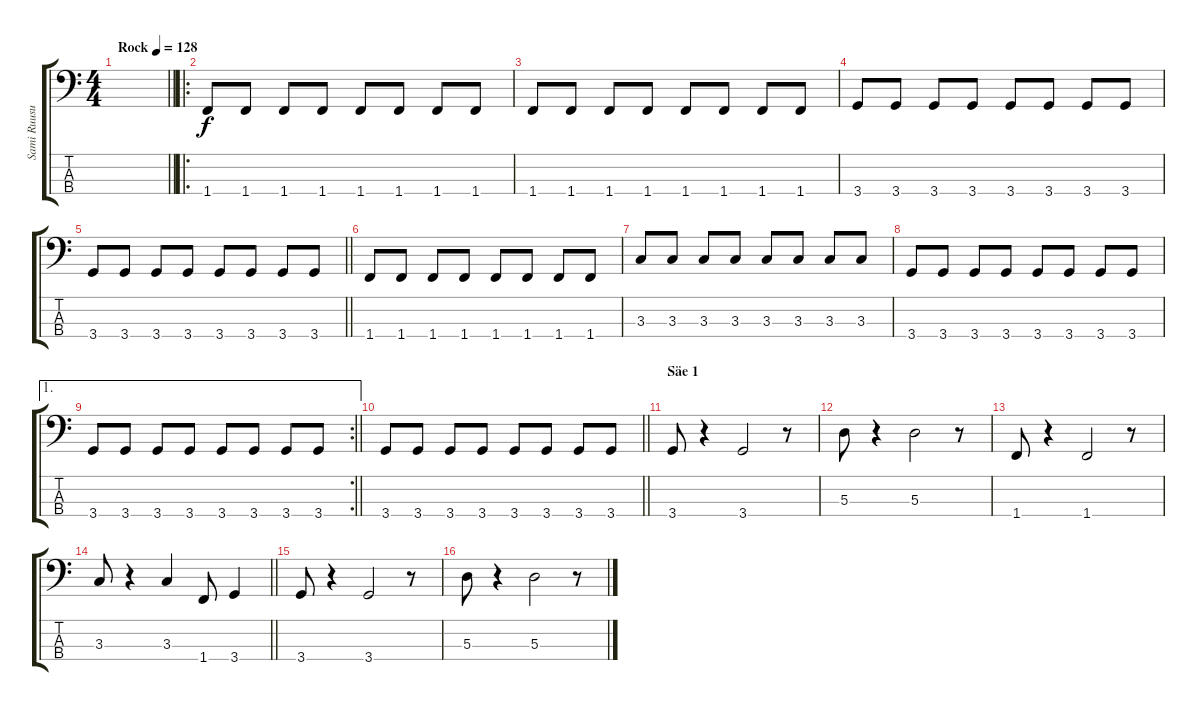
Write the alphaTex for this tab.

\track ("Sami Ruusukallio" "Sami Ruusu") {instrument electricbassfinger}
\staff {score tabs}
\tuning (G2 D2 A1 E1) {hide}
\ts (4 4)
\tempo (128 "Rock")
\clef f4
\barLineRight lightlight
\ks c
|
\ro
1.4.8 1.4.8 1.4.8 1.4.8 1.4.8 1.4.8 1.4.8 1.4.8 |
1.4.8 1.4.8 1.4.8 1.4.8 1.4.8 1.4.8 1.4.8 1.4.8 |
3.4.8 3.4.8 3.4.8 3.4.8 3.4.8 3.4.8 3.4.8 3.4.8 |
\barLineRight lightlight
3.4.8 3.4.8 3.4.8 3.4.8 3.4.8 3.4.8 3.4.8 3.4.8 |
1.4.8 1.4.8 1.4.8 1.4.8 1.4.8 1.4.8 1.4.8 1.4.8 |
3.3.8 3.3.8 3.3.8 3.3.8 3.3.8 3.3.8 3.3.8 3.3.8 |
3.4.8 3.4.8 3.4.8 3.4.8 3.4.8 3.4.8 3.4.8 3.4.8 |
\ae 1
\rc 2
\barLineRight lightlight
3.4.8 3.4.8 3.4.8 3.4.8 3.4.8 3.4.8 3.4.8 3.4.8 |
\barLineRight lightlight
3.4.8 3.4.8 3.4.8 3.4.8 3.4.8 3.4.8 3.4.8 3.4.8 |
\section ("" "Säe 1")
3.4.8 r.4 3.4.2 r.8 |
5.3.8 r.4 5.3.2 r.8 |
1.4.8 r.4 1.4.2 r.8 |
\barLineRight lightlight
3.3.8 r.4 3.3.4 1.4.8 3.4.4 |
3.4.8 r.4 3.4.2 r.8 |
5.3.8 r.4 5.3.2 r.8
